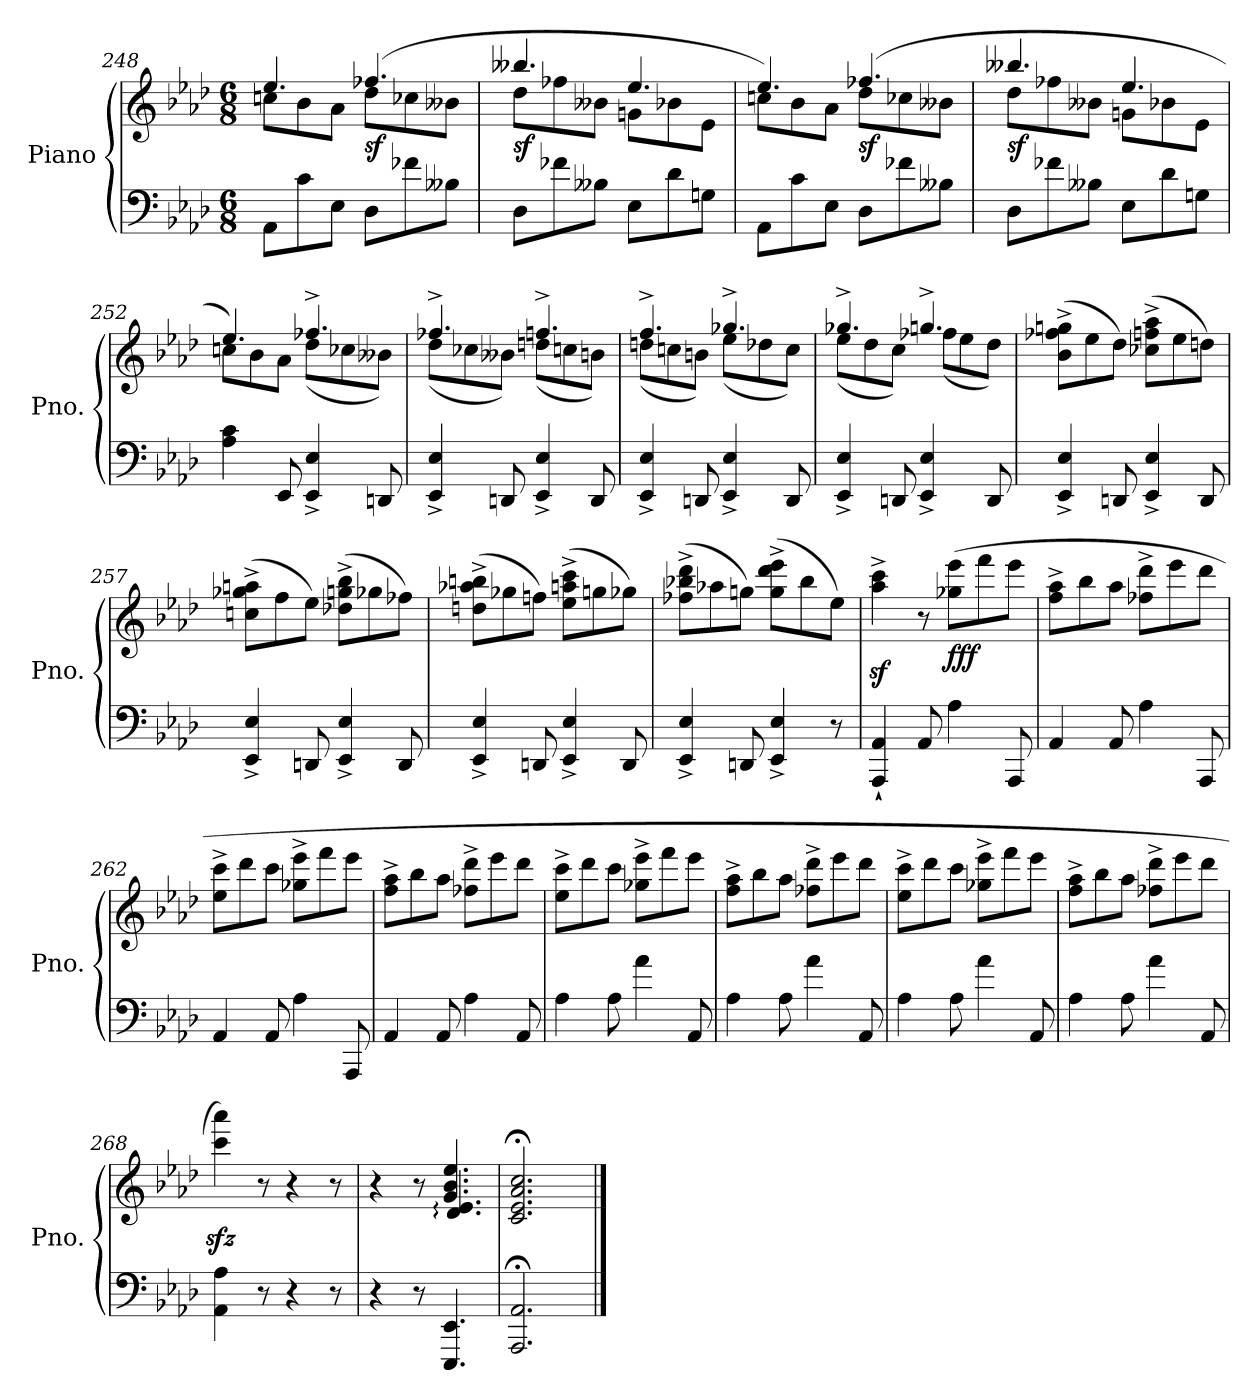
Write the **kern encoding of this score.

**kern	**kern	**dynam
*part1	*part1	*part1
*staff2	*staff1	*staff1/2
*I"Piano	*	*
*I'Pno.	*	*
*clefF4	*clefG2	*
*k[b-e-a-d-]	*k[b-e-a-d-]	*
*M6/8	*M6/8	*
=248	=248	=248
*	*^	*
8AA-\L	4.ee-/	8ccn\L	.
8c\	.	8b-\	.
8E-\J	.	8a-\J	.
!	!	!	!LO:DY:b
8D-\L	(4.ff-X/	8dd-\L	sf
8f-X\	.	8cc-X\	.
8B--X\J	.	8b--X\J	.
=249	=249	=249	=249
!	!	!	!LO:DY:b
8D-\L	4.bb--X/	8dd-\L	sf
8f-X\	.	8ff-X\	.
8B--X\J	.	8b--X\J	.
8E-\L	4.ee-/	8gn\L	.
8d-\	.	8b-X\	.
8Gn\J	.	8e-\J	.
=250	=250	=250	=250
8AA-\L	4.ee-/)	8ccn\L	.
8c\	.	8b-\	.
8E-\J	.	8a-\J	.
!	!	!	!LO:DY:b
8D-\L	(4.ff-X/	8dd-\L	sf
8f-X\	.	8cc-X\	.
8B--X\J	.	8b--X\J	.
=251	=251	=251	=251
!	!	!	!LO:DY:b
8D-\L	4.bb--X/	8dd-\L	sf
8f-X\	.	8ff-X\	.
8B--X\J	.	8b--X\J	.
8E-\L	4.ee-/	8gn\L	.
8d-\	.	8b-X\	.
8Gn\J	.	8e-\J	.
!!LO:LB:g=z	!!
=252	=252	=252	=252
4A-\ 4c\	4.ee-/)	8ccn\L	.
.	.	8b-\	.
8EE-/	.	8a-\J	.
4EE-/^ 4E-/^	4.ff-X^/	(8dd-\L	.
.	.	8cc-X\	.
8DDn/	.	8b--X\J)	.
=253	=253	=253	=253
4EE-/^ 4E-/^	4.ff-X^/	(8dd-\L	.
.	.	8cc-X\	.
8DDn/	.	8b--X\J)	.
4EE-/^ 4E-/^	4.ffn^/	(8ddn\L	.
.	.	8ccn\	.
8DD/	.	8bn\J)	.
=254	=254	=254	=254
4EE-/^ 4E-/^	4.ff^/	(8ddn\L	.
.	.	8ccn\	.
8DDn/	.	8bn\J)	.
4EE-/^ 4E-/^	4.gg-X^/	(8ee-\L	.
.	.	8dd-X\	.
8DD/	.	8cc\J)	.
=255	=255	=255	=255
4EE-/^ 4E-/^	4.gg-X^/	(8ee-\L	.
.	.	8dd-\	.
8DDn/	.	8cc\J)	.
4EE-/^ 4E-/^	4.ggn^/	(8ff-X\L	.
.	.	8ee-\	.
8DD/	.	8dd-\J)	.
*	*v	*v	*
=256	=256	=256
4EE-/^ 4E-/^	(8b-\^ 8ff-X\^ 8ggn\^L	.
.	8ee-\	.
8DDn/	8dd-\J)	.
4EE-/^ 4E-/^	(8cc-X\^ 8ffn\^ 8aa-\^L	.
.	8ee-\	.
8DD/	8ddn\J)	.
=257	=257	=257
4EE-/^ 4E-/^	(8ccn\^ 8gg-X\^ 8aan\^L	.
.	8ff\	.
8DDn/	8ee-\J)	.
4EE-/^ 4E-/^	(8dd-X\^ 8ggn\^ 8bb-\^L	.
.	8gg-X\	.
8DD/	8ff-X\J)	.
!!LO:LB:g=z
=258	=258	=258
4EE-/^ 4E-/^	(8ddn\^ 8aa-X\^ 8bbn\^L	.
.	8gg-X\	.
8DDn/	8ffn\J)	.
4EE-/^ 4E-/^	(8ee-\^ 8aan\^ 8ccc\^L	.
.	8ggn\	.
8DD/	8gg-X\J)	.
=259	=259	=259
4EE-/^ 4E-/^	(8ff-X\^ 8bb-X\^ 8ddd-\^L	.
.	8aa-X\	.
8DDn/	8ggn\J)	.
4EE-/^ 4E-/^	(8gg\^ 8ddd-\^ 8eee-\^L	.
.	8bb-\	.
8r	8ee-\J)	.
=260	=260	=260
4AAA-/` 4AA-/`	4aa-\z<^ 4ccc\z<^	.
8AA-/	8r	.
!	!	!LO:DY:b
4A-\	(8gg-X\ 8eee-\L	fff
.	8fff\	.
8AAA-/	8eee-\J	.
=261	=261	=261
4AA-/	8ff\^ 8aa-\^L	.
.	8bb-\	.
8AA-/	8aa-\J	.
4A-\	8ff-X\^ 8ddd-\^L	.
.	8eee-\	.
8AAA-/	8ddd-\J	.
=262	=262	=262
4AA-/	8ee-\^ 8ccc\^L	.
.	8ddd-\	.
8AA-/	8ccc\J	.
4A-\	8gg-X\^ 8eee-\^L	.
.	8fff\	.
8AAA-/	8eee-\J	.
=263	=263	=263
4AA-/	8ff\^ 8aa-\^L	.
.	8bb-\	.
8AA-/	8aa-\J	.
4A-\	8ff-X\^ 8ddd-\^L	.
.	8eee-\	.
8AA-/	8ddd-\J	.
!!LO:PB:g=z
=264	=264	=264
4A-\	8ee-\^ 8ccc\^L	.
.	8ddd-\	.
8A-\	8ccc\J	.
4a-\	8gg-X\^ 8eee-\^L	.
.	8fff\	.
8AA-/	8eee-\J	.
=265	=265	=265
4A-\	8ff\^ 8aa-\^L	.
.	8bb-\	.
8A-\	8aa-\J	.
4a-\	8ff-X\^ 8ddd-\^L	.
.	8eee-\	.
8AA-/	8ddd-\J	.
=266	=266	=266
4A-\	8ee-\^ 8ccc\^L	.
.	8ddd-\	.
8A-\	8ccc\J	.
4a-\	8gg-X\^ 8eee-\^L	.
.	8fff\	.
8AA-/	8eee-\J	.
=267	=267	=267
4A-\	8ff\^ 8aa-\^L	.
.	8bb-\	.
8A-\	8aa-\J	.
4a-\	8ff-X\^ 8ddd-\^L	.
.	8eee-\	.
8AA-/	8ddd-\J	.
=268	=268	=268
4AA-\ 4A-\	4ccc\zz< 4aaa-\zz<)	.
8r	8r	.
4r	4r	.
8r	8r	.
=269	=269	=269
*	*^	*
4r	4r	4ryy	.
8r	8r	8ryy	.
4.EEE-/ 4.EE-/	4.g/ 4.b-/ 4.ee-/	4.d-/: 4.e-/:	.
*	*v	*v	*
=270	=270	=270
2.AAA-/;< 2.AA-/;<	2.c/;< 2.e-/;< 2.a-/;< 2.cc/;<	.
==	==	==
*-	*-	*-
